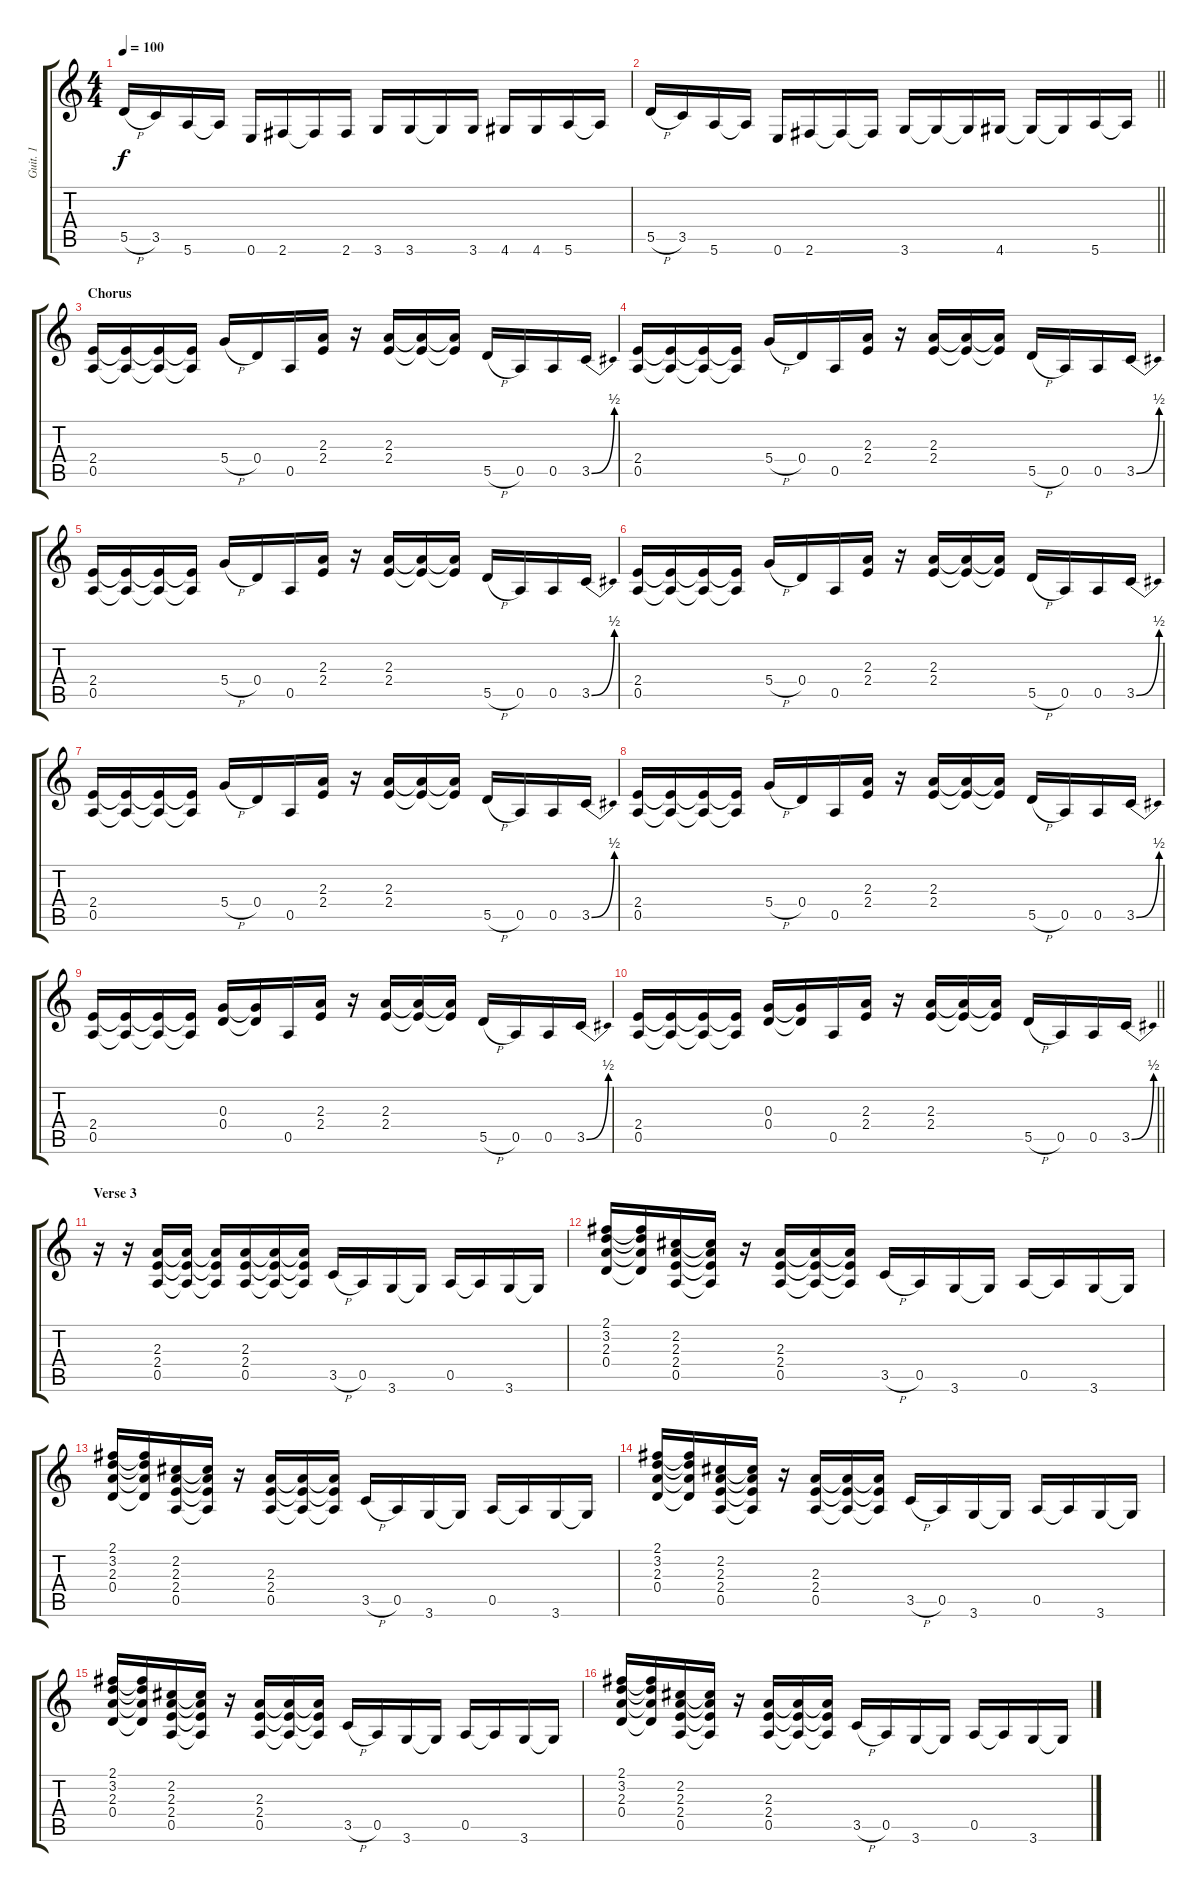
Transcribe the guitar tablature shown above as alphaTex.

\track ("Guit. 1" "Guit. 1") {instrument overdrivenguitar}
\staff {score tabs}
\tuning (E4 B3 G3 D3 A2 E2) {hide}
\ts (4 4)
\tempo 100
\clef g2
\ks c
5.5{h}.16{dy f} 3.5.16 5.6.16 5.6{t}.16 0.6.16 2.6.16 2.6{t}.16 2.6.16 3.6.16 3.6.16 3.6{t}.16 3.6.16 4.6.16 4.6.16 5.6.16 5.6{t}.16 |
\barLineRight lightlight
5.5{h}.16 3.5.16 5.6.16 5.6{t}.16 0.6.16 2.6.16 2.6{t}.16 2.6{t}.16 3.6.16 3.6{t}.16 3.6{t}.16 4.6.16 4.6{t}.16 4.6{t}.16 5.6.16 5.6{t}.16 |
\section ("" "Chorus")
(2.4 0.5).16 (2.4{t} 0.5{t}).16 (2.4{t} 0.5{t}).16 (2.4{t} 0.5{t}).16 5.4{h}.16 0.4.16 0.5.16 (2.3 2.4).16 r.16 (2.3 2.4).16 (2.3{t} 2.4{t}).16 (2.3{t} 2.4{t}).16 5.5{h}.16 0.5.16 0.5.16 3.5{be (bend 0 0 60 2)}.16 |
(2.4 0.5).16 (2.4{t} 0.5{t}).16 (2.4{t} 0.5{t}).16 (2.4{t} 0.5{t}).16 5.4{h}.16 0.4.16 0.5.16 (2.3 2.4).16 r.16 (2.3 2.4).16 (2.3{t} 2.4{t}).16 (2.3{t} 2.4{t}).16 5.5{h}.16 0.5.16 0.5.16 3.5{be (bend 0 0 60 2)}.16 |
(2.4 0.5).16 (2.4{t} 0.5{t}).16 (2.4{t} 0.5{t}).16 (2.4{t} 0.5{t}).16 5.4{h}.16 0.4.16 0.5.16 (2.3 2.4).16 r.16 (2.3 2.4).16 (2.3{t} 2.4{t}).16 (2.3{t} 2.4{t}).16 5.5{h}.16 0.5.16 0.5.16 3.5{be (bend 0 0 60 2)}.16 |
(2.4 0.5).16 (2.4{t} 0.5{t}).16 (2.4{t} 0.5{t}).16 (2.4{t} 0.5{t}).16 5.4{h}.16 0.4.16 0.5.16 (2.3 2.4).16 r.16 (2.3 2.4).16 (2.3{t} 2.4{t}).16 (2.3{t} 2.4{t}).16 5.5{h}.16 0.5.16 0.5.16 3.5{be (bend 0 0 60 2)}.16 |
(2.4 0.5).16 (2.4{t} 0.5{t}).16 (2.4{t} 0.5{t}).16 (2.4{t} 0.5{t}).16 5.4{h}.16 0.4.16 0.5.16 (2.3 2.4).16 r.16 (2.3 2.4).16 (2.3{t} 2.4{t}).16 (2.3{t} 2.4{t}).16 5.5{h}.16 0.5.16 0.5.16 3.5{be (bend 0 0 60 2)}.16 |
(2.4 0.5).16 (2.4{t} 0.5{t}).16 (2.4{t} 0.5{t}).16 (2.4{t} 0.5{t}).16 5.4{h}.16 0.4.16 0.5.16 (2.3 2.4).16 r.16 (2.3 2.4).16 (2.3{t} 2.4{t}).16 (2.3{t} 2.4{t}).16 5.5{h}.16 0.5.16 0.5.16 3.5{be (bend 0 0 60 2)}.16 |
(2.4 0.5).16 (2.4{t} 0.5{t}).16 (2.4{t} 0.5{t}).16 (2.4{t} 0.5{t}).16 (0.3 0.4).16 (0.3{t} 0.4{t}).16 0.5.16 (2.3 2.4).16 r.16 (2.3 2.4).16 (2.3{t} 2.4{t}).16 (2.3{t} 2.4{t}).16 5.5{h}.16 0.5.16 0.5.16 3.5{be (bend 0 0 60 2)}.16 |
\barLineRight lightlight
(2.4 0.5).16 (2.4{t} 0.5{t}).16 (2.4{t} 0.5{t}).16 (2.4{t} 0.5{t}).16 (0.3 0.4).16 (0.3{t} 0.4{t}).16 0.5.16 (2.3 2.4).16 r.16 (2.3 2.4).16 (2.3{t} 2.4{t}).16 (2.3{t} 2.4{t}).16 5.5{h}.16 0.5.16 0.5.16 3.5{be (bend 0 0 60 2)}.16 |
\section ("" "Verse 3")
r.16 r.16 (2.3 2.4 0.5).16 (2.3{t} 2.4{t} 0.5{t}).16 (2.3{t} 2.4{t} 0.5{t}).16 (2.3 2.4 0.5).16 (2.3{t} 2.4{t} 0.5{t}).16 (2.3{t} 2.4{t} 0.5{t}).16 3.5{h}.16 0.5.16 3.6.16 3.6{t}.16 0.5.16 0.5{t}.16 3.6.16 3.6{t}.16 |
(2.1 3.2 2.3 0.4).16 (2.1{t} 3.2{t} 2.3{t} 0.4{t}).16 (2.2 2.3 2.4 0.5).16 (2.2{t} 2.3{t} 2.4{t} 0.5{t}).16 r.16 (2.3 2.4 0.5).16 (2.3{t} 2.4{t} 0.5{t}).16 (2.3{t} 2.4{t} 0.5{t}).16 3.5{h}.16 0.5.16 3.6.16 3.6{t}.16 0.5.16 0.5{t}.16 3.6.16 3.6{t}.16 |
(2.1 3.2 2.3 0.4).16 (2.1{t} 3.2{t} 2.3{t} 0.4{t}).16 (2.2 2.3 2.4 0.5).16 (2.2{t} 2.3{t} 2.4{t} 0.5{t}).16 r.16 (2.3 2.4 0.5).16 (2.3{t} 2.4{t} 0.5{t}).16 (2.3{t} 2.4{t} 0.5{t}).16 3.5{h}.16 0.5.16 3.6.16 3.6{t}.16 0.5.16 0.5{t}.16 3.6.16 3.6{t}.16 |
(2.1 3.2 2.3 0.4).16 (2.1{t} 3.2{t} 2.3{t} 0.4{t}).16 (2.2 2.3 2.4 0.5).16 (2.2{t} 2.3{t} 2.4{t} 0.5{t}).16 r.16 (2.3 2.4 0.5).16 (2.3{t} 2.4{t} 0.5{t}).16 (2.3{t} 2.4{t} 0.5{t}).16 3.5{h}.16 0.5.16 3.6.16 3.6{t}.16 0.5.16 0.5{t}.16 3.6.16 3.6{t}.16 |
(2.1 3.2 2.3 0.4).16 (2.1{t} 3.2{t} 2.3{t} 0.4{t}).16 (2.2 2.3 2.4 0.5).16 (2.2{t} 2.3{t} 2.4{t} 0.5{t}).16 r.16 (2.3 2.4 0.5).16 (2.3{t} 2.4{t} 0.5{t}).16 (2.3{t} 2.4{t} 0.5{t}).16 3.5{h}.16 0.5.16 3.6.16 3.6{t}.16 0.5.16 0.5{t}.16 3.6.16 3.6{t}.16 |
(2.1 3.2 2.3 0.4).16 (2.1{t} 3.2{t} 2.3{t} 0.4{t}).16 (2.2 2.3 2.4 0.5).16 (2.2{t} 2.3{t} 2.4{t} 0.5{t}).16 r.16 (2.3 2.4 0.5).16 (2.3{t} 2.4{t} 0.5{t}).16 (2.3{t} 2.4{t} 0.5{t}).16 3.5{h}.16 0.5.16 3.6.16 3.6{t}.16 0.5.16 0.5{t}.16 3.6.16 3.6{t}.16
